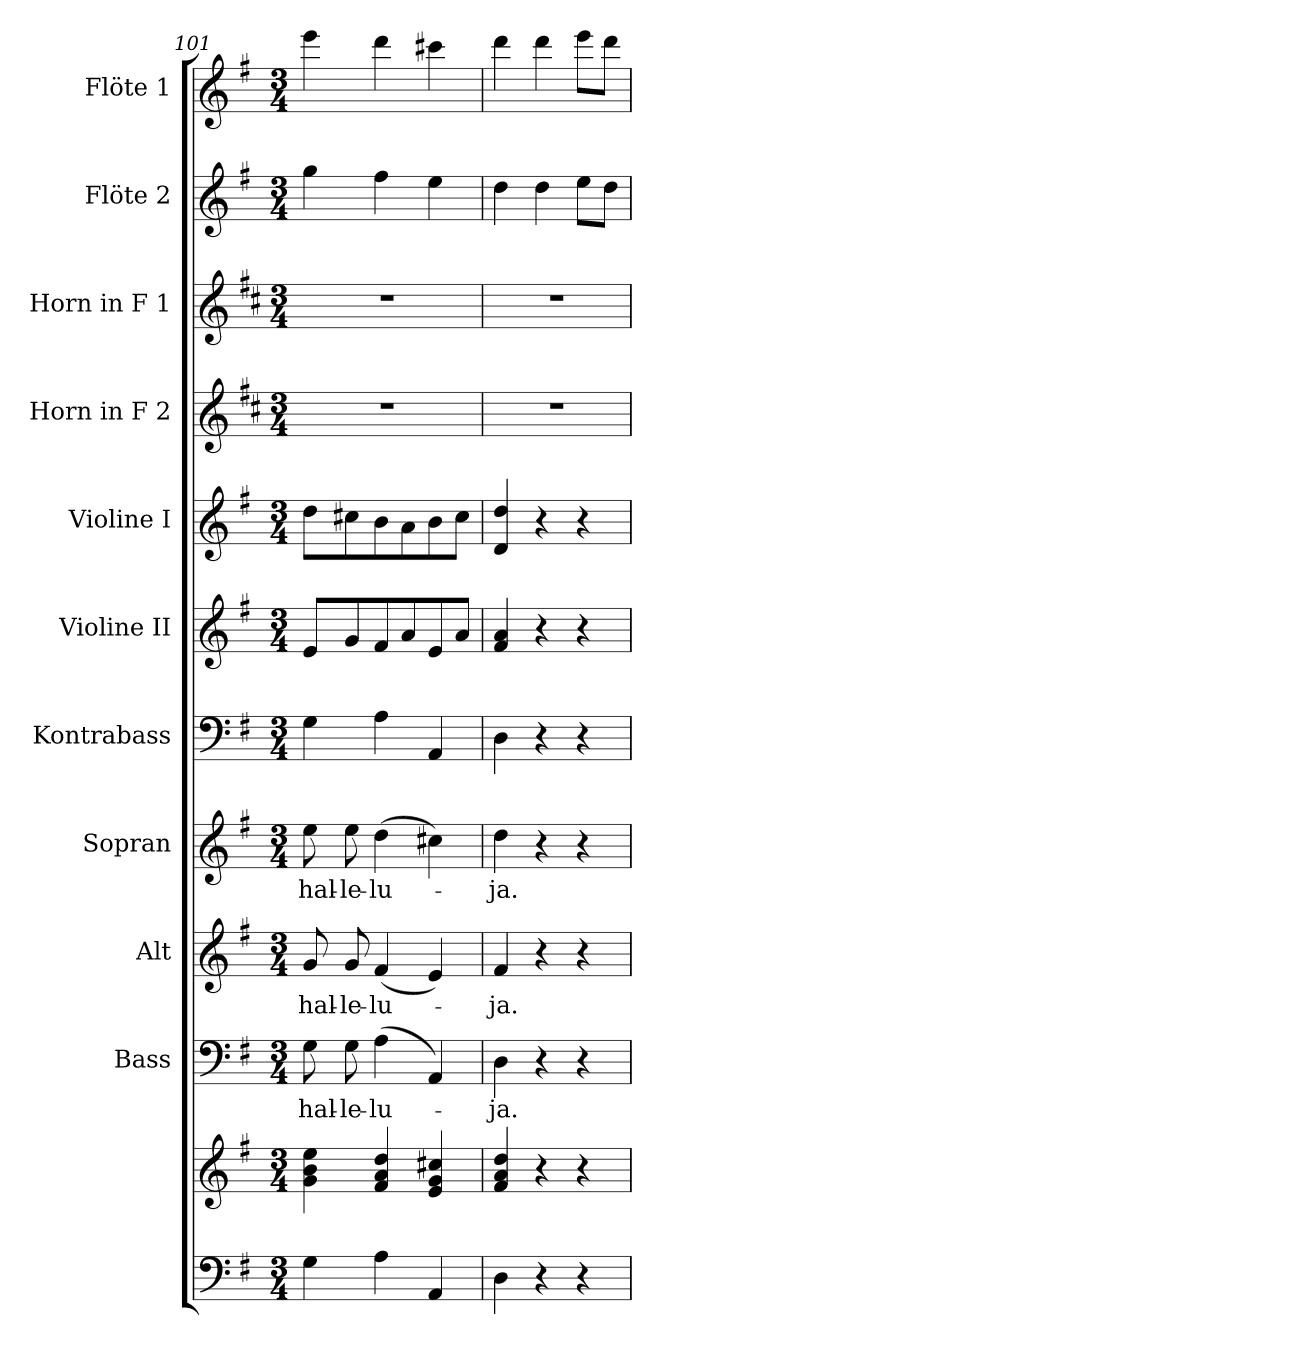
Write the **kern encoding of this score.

**kern	**kern	**kern	**text	**kern	**text	**kern	**text	**kern	**kern	**kern	**kern	**kern	**kern	**kern
*part11	*part11	*part10	*part10	*part9	*part9	*part8	*part8	*part7	*part6	*part5	*part4	*part3	*part2	*part1
*staff12	*staff11	*staff10	*staff10	*staff9	*staff9	*staff8	*staff8	*staff7	*staff6	*staff5	*staff4	*staff3	*staff2	*staff1
*	*	*I"Bass	*	*I"Alt	*	*I"Sopran	*	*I"Kontrabass	*I"Violine II	*I"Violine I	*I"Horn in F 2	*I"Horn in F 1	*I"Flöte 2	*I"Flöte 1
*	*	*I'B.	*	*I'A.	*	*I'S.	*	*I'Kb.	*I'Vl. II	*I'Vl. I	*	*	*I'Fl. 2	*I'Fl. 1
*clefF4	*clefG2	*clefF4	*	*clefG2	*	*clefG2	*	*clefF4	*clefG2	*clefG2	*clefG2	*clefG2	*clefG2	*clefG2
*	*	*	*	*	*	*	*	*ITrd7c12	*	*	*ITrd4c7	*ITrd4c7	*	*
*k[f#]	*k[f#]	*k[f#]	*	*k[f#]	*	*k[f#]	*	*k[f#]	*k[f#]	*k[f#]	*k[f#]	*k[f#]	*k[f#]	*k[f#]
*G:	*G:	*G:	*	*G:	*	*G:	*	*G:	*G:	*G:	*G:	*G:	*G:	*G:
*M3/4	*M3/4	*M3/4	*	*M3/4	*	*M3/4	*	*M3/4	*M3/4	*M3/4	*M3/4	*M3/4	*M3/4	*M3/4
=101	=101	=101	=101	=101	=101	=101	=101	=101	=101	=101	=101	=101	=101	=101
!	!	!	!LO:LY:b	!	!LO:LY:b	!	!LO:LY:b	!	!	!	!	!	!	!
4G\	4g\ 4b\ 4ee\	8G\	hal-	8g/	hal-	8ee\	hal-	4GG\	8e/L	8dd\L	2.r	2.r	4gg\	4eee\
!	!	!	!LO:LY:b	!	!LO:LY:b	!	!LO:LY:b	!	!	!	!	!	!	!
.	.	8G\	-le-	8g/	-le-	8ee\	-le-	.	8g/	8cc#X\	.	.	.	.
!	!	!	!LO:LY:b	!	!LO:LY:b	!	!LO:LY:b	!	!	!	!	!	!	!
4A\	4f#/ 4a/ 4dd/	(>4A\	-lu-	(<4f#/	-lu-	(>4dd\	-lu-	4AA\	8f#/	8b\	.	.	4ff#\	4ddd\
.	.	.	.	.	.	.	.	.	8a/	8a\	.	.	.	.
4AA/	4e/ 4g/ 4cc#X/	4AA/)	.	4e/)	.	4cc#X\)	.	4AAA/	8e/	8b\	.	.	4ee\	4ccc#X\
.	.	.	.	.	.	.	.	.	8a/J	8cc#\J	.	.	.	.
=102	=102	=102	=102	=102	=102	=102	=102	=102	=102	=102	=102	=102	=102	=102
!	!	!	!LO:LY:b	!	!LO:LY:b	!	!LO:LY:b	!	!	!	!	!	!	!
4D\	4f#/ 4a/ 4dd/	4D\	-ja.	4f#/	-ja.	4dd\	-ja.	4DD\	4f#/ 4a/	4d/ 4dd/	2.r	2.r	4dd\	4ddd\
4r	4r	4r	.	4r	.	4r	.	4r	4r	4r	.	.	4dd\	4ddd\
4r	4r	4r	.	4r	.	4r	.	4r	4r	4r	.	.	8ee\L	8eee\L
.	.	.	.	.	.	.	.	.	.	.	.	.	8dd\J	8ddd\J
=	=	=	=	=	=	=	=	=	=	=	=	=	=	=
*-	*-	*-	*-	*-	*-	*-	*-	*-	*-	*-	*-	*-	*-	*-
